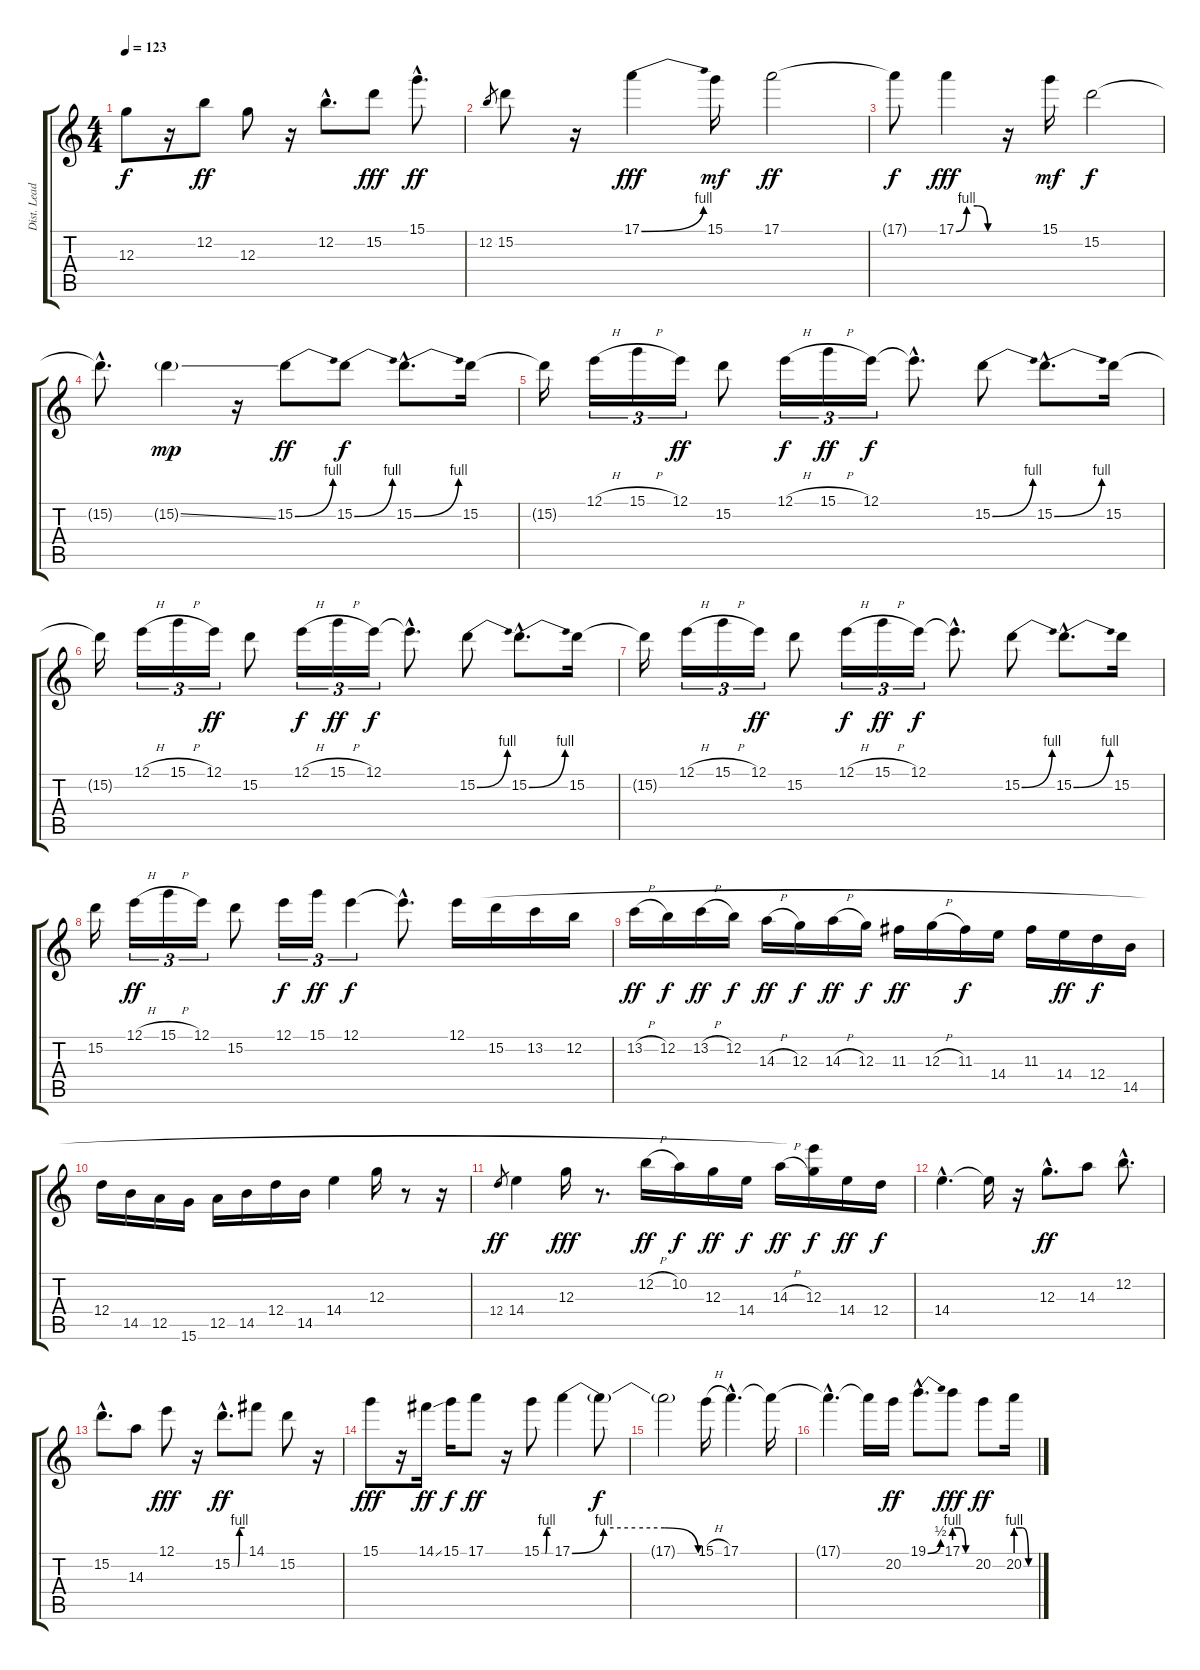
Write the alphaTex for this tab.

\track ("Dist. Lead" "Dist. Lead") {instrument overdrivenguitar}
\staff {score tabs}
\tuning (E4 B3 G3 D3 A2 E2) {hide}
\ts (4 4)
\tempo 123
\clef g2
\ks c
12.3.8{dy f} r.16 12.2.8{dy ff} 12.3.8 r.16 12.2{hac}.8{d} 15.2.8{dy fff} 15.1{hac}.8{d dy ff} |
12.2.8{gr} 15.2.8 r.16 17.1{be (bend 0 0 60 4)}.4{dy fff} 15.1.16{dy mf} 17.1.2{dy ff} |
17.1{t}.8{dy f} 17.1{be (custom 0 0 15 4 30 4 45 0 60 0)}.4{dy fff} r.16 15.1.16{dy mf} 15.2.2{dy f} |
15.2{hac t}.8{d} 15.2{ss g}.4{dy mp} r.16 15.2{be (bend 0 0 60 4)}.8{dy ff} 15.2{be (bend 0 0 60 4)}.8{dy f} 15.2{be (bend 0 0 60 4) hac}.8{d} 15.2.16 |
15.2{t}.16 12.1{h}.16{tu (3 2)} 15.1{h}.16{tu (3 2)} 12.1.16{tu (3 2) dy ff} 15.2.8 12.1{h}.16{tu (3 2) dy f} 15.1{h}.16{tu (3 2) dy ff} 12.1.16{tu (3 2) dy f} 12.1{hac t}.8{d} 15.2{be (bend 0 0 60 4)}.8 15.2{be (bend 0 0 60 4) hac}.8{d} 15.2.16 |
15.2{t}.16 12.1{h}.16{tu (3 2)} 15.1{h}.16{tu (3 2)} 12.1.16{tu (3 2) dy ff} 15.2.8 12.1{h}.16{tu (3 2) dy f} 15.1{h}.16{tu (3 2) dy ff} 12.1.16{tu (3 2) dy f} 12.1{hac t}.8{d} 15.2{be (bend 0 0 60 4)}.8 15.2{be (bend 0 0 60 4) hac}.8{d} 15.2.16 |
15.2{t}.16 12.1{h}.16{tu (3 2)} 15.1{h}.16{tu (3 2)} 12.1.16{tu (3 2) dy ff} 15.2.8 12.1{h}.16{tu (3 2) dy f} 15.1{h}.16{tu (3 2) dy ff} 12.1.16{tu (3 2) dy f} 12.1{hac t}.8{d} 15.2{be (bend 0 0 60 4)}.8 15.2{be (bend 0 0 60 4) hac}.8{d} 15.2.16 |
15.2.16 12.1{h}.16{tu (3 2) dy ff} 15.1{h}.16{tu (3 2)} 12.1.16{tu (3 2)} 15.2.8 12.1.16{tu (3 2) dy f} 15.1.16{tu (3 2) dy ff} 12.1.4{tu (3 2) dy f} 12.1{hac t}.8{d} 12.1.16 15.2.16 13.2.16 12.2.16 |
13.2{h}.16{dy ff} 12.2.16{dy f} 13.2{h}.16{dy ff} 12.2.16{dy f} 14.3{h}.16{dy ff} 12.3.16{dy f} 14.3{h}.16{dy ff} 12.3.16{dy f} 11.3.16{dy ff} 12.3{h}.16 11.3.16{dy f} 14.4.16 11.3.16 14.4.16{dy ff} 12.4.16{dy f} 14.5.16 |
12.4.16 14.5.16 12.5.16 15.6.16 12.5.16 14.5.16 12.4.16 14.5.16 14.4.4 12.3.16 r.8 r.16 |
12.4.8{gr dy ff} 14.4.4 12.3.16{dy fff} r.8{d} 12.2{h}.16{dy ff} 10.2.16{dy f} 12.3.16{dy ff} 14.4.16{dy f} 14.3{h}.16{dy ff} (12.1{t} 12.3).16{dy f} 14.4.16{dy ff} 12.4.16{dy f} |
14.4{hac}.4{d} 14.4{t}.16 r.16 12.3{hac}.8{d dy ff} 14.3.8 12.2{hac}.8{d} |
15.2{hac}.8{d} 14.3.8 12.1.8{dy fff} r.16 15.2{be (custom 0 0 26 0 35 4 60 4) hac}.8{d dy ff} 14.1.8 15.2.8 r.16 |
15.1.8{dy fff} r.16 14.1{ss}.16{dy ff} 15.1.16{dy f} 17.1.8{dy ff} r.16 15.1{be (custom 0 0 26 0 35 4 60 4)}.8 17.1{be (custom 0 0 15 4 30 4 44 4 60 0)}.4 17.1{t}.8{dy f} |
17.1{t}.2 15.1{h}.16 17.1{hac}.4{d} 17.1{t}.16 |
17.1{hac t}.4{d} 17.1{t}.16 20.2.16{dy ff} 19.1{be (bend 0 0 60 2) hac}.8{d} 17.1{be (custom 0 4 20 4 40 0 60 0)}.8{dy fff} 20.2.8{dy ff} 20.2{be (custom 0 4 20 4 40 0 60 0)}.16
